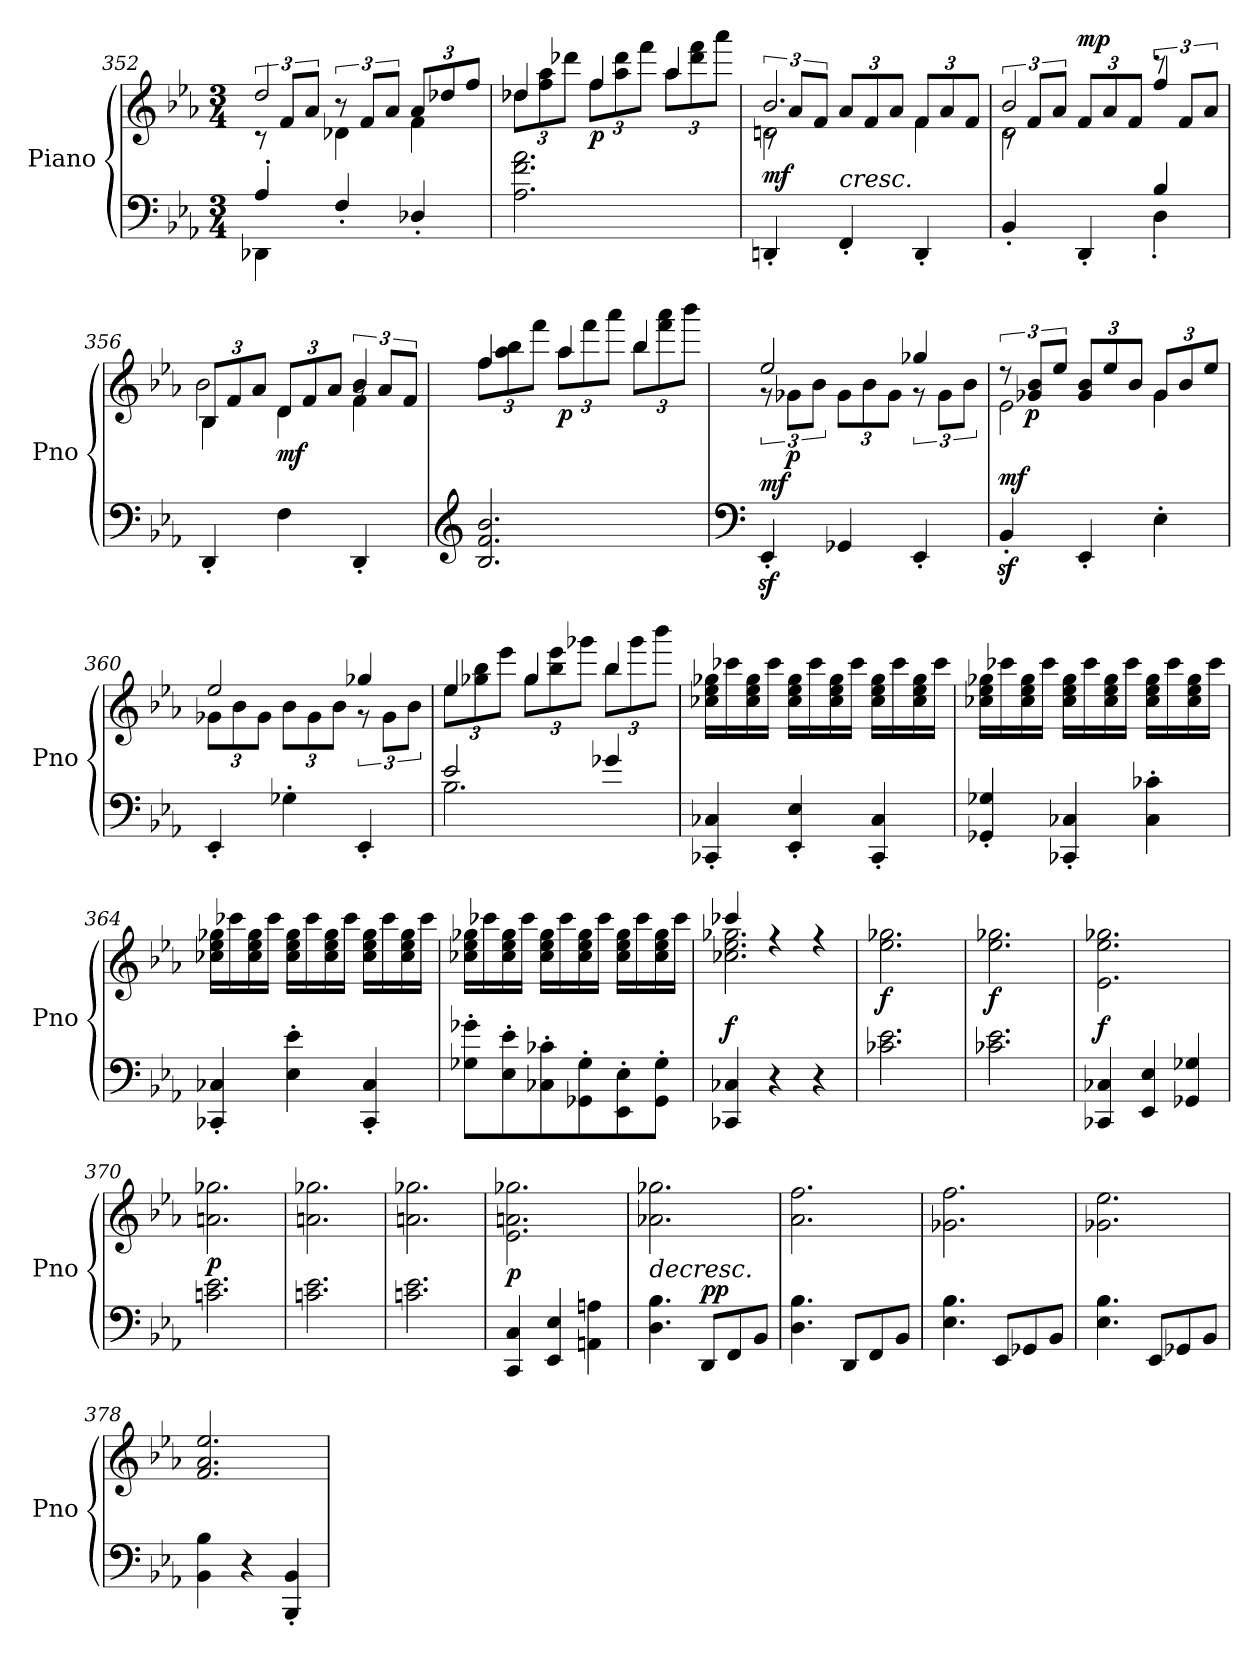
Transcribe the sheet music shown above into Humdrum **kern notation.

**kern	**kern	**dynam
*part1	*part1	*part1
*staff2	*staff1	*staff1/2
*I"Piano	*	*
*I'Pno	*	*
*clefF4	*clefG2	*
*k[b-e-a-]	*k[b-e-a-]	*
*M3/4	*M3/4	*
=352	=352	=352
*^	*^	*
*	*	*	*^	*
4A-'/	4DD-X\	12rc	4ryy	2dd/	.
.	.	12f/L	.	.	.
.	.	12a-/J	.	.	.
4F'/	2ryy	12r	4d-X\	.	.
.	.	12f/L	.	.	.
.	.	12a-/J	.	.	.
*	*	*Xbrackettup	*	*	*
4D-X'/	.	12a-/L	4f\	4ryy	.
.	.	12dd-X/	.	.	.
.	.	12ff/J	.	.	.
*v	*v	*	*	*	*
*	*	*v	*v	*
=353	=353	=353	=353
!	!	!	!LO:DY:b=2
!	!	!	!LO:DY:n=1:b
2.A-\ 2.f\ 2.a-\	4dd-X/	12dd-\L	f sf
.	.	12ff\ 12aa-\	.
.	.	12ddd-X\J	.
!	!	!	!LO:DY:n=2:b
.	4ff/	12ff\L	p
.	.	12aa-\ 12ddd-\	.
.	.	12fff\J	.
.	4aa-/	12aa-\L	.
.	.	12ddd-\ 12fff\	.
.	.	12aaa-\J	.
*	*v	*v	*
!!LO:LB:g=z
=354	=354	=354
*	*brackettup	*
*	*^	*
*	*	*^	*
!	!	!	!	!LO:DY:a=2
4DDn'/	12rc	2dn\	2.b-/	mf
.	12a-/L	.	.	.
.	12f/J	.	.	.
*	*Xbrackettup	*	*	*
!LO:TX:a:i:t=cresc.	!	!	!	!
4FF'/	12a-/L	.	.	.
.	12f/	.	.	.
.	12a-/J	.	.	.
4DD'/	12f/L	4f\	.	.
.	12a-/	.	.	.
.	12f/J	.	.	.
=355	=355	=355	=355	=355
*^	*	*	*	*
*	*	*brackettup	*	*	*
4BB-'/	2ryy	12rc	2d\	2b-/	.
.	.	12f/L	.	.	.
.	.	12a-/J	.	.	.
*	*	*Xbrackettup	*	*	*
!	!	!	!	!	!LO:DY:a
4DD'/	.	12f/L	.	.	mp
.	.	12a-/	.	.	.
.	.	12f/J	.	.	.
*	*	*brackettup	*	*	*
4B-/	4D'\	12r	4ryy	4ff/	.
.	.	12f/L	.	.	.
.	.	12a-/J	.	.	.
*v	*v	*	*	*	*
=356	=356	=356	=356	=356
*	*Xbrackettup	*	*	*
4DD'/	12B-/L	4B-\	2b-\	.
.	12f/	.	.	.
.	12a-/J	.	.	.
!	!	!	!	!LO:DY:b
4F\	12d/L	4d\	.	mf
.	12f/	.	.	.
.	12a-/J	.	.	.
*	*brackettup	*	*	*
4DD'/	12rg	4f\	4b-/	.
.	12a-/L	.	.	.
.	12f/J	.	.	.
*	*v	*v	*v	*
=357	=357	=357
*clefG2	*	*
*	*^	*
*	*	*Xbrackettup	*
!	!	!	!LO:DY:b
!	!	!	!LO:DY:n=1:b
2.B-/ 2.f/ 2.b-/	4ff/	12ff\L	f sf
.	.	12aa-\ 12bb-\	.
.	.	12fff\J	.
!	!	!	!LO:DY:n=2:b
.	4aa-/	12aa-\L	p
.	.	12fff\	.
.	.	12aaa-\J	.
.	4bb-/	12bb-\L	.
.	.	12fff\ 12aaa-\	.
.	.	12bbb-\J	.
!!LO:LB:g=z	!!
=358	=358	=358	=358
*clefF4	*	*	*
*	*	*brackettup	*
!	!	!	!LO:DY:a=2
4EE-z>'/	2ee-/	12r	mf
!	!	!	!LO:DY:b
.	.	12g-X\L	p
.	.	12b-\J	.
*	*	*Xbrackettup	*
4GG-X/	.	12g-\L	.
.	.	12b-\	.
.	.	12g-\J	.
*	*	*brackettup	*
4EE-'/	4gg-X/	12r	.
.	.	12g-\L	.
.	.	12b-\J	.
=359	=359	=359	=359
!	!	!	!LO:DY:a=2
4BB-z>'/	12r	2e-\	mf
!	!	!	!LO:DY:b
.	12g-X/ 12b-/L	.	p
.	12ee-/J	.	.
*	*Xbrackettup	*	*
4EE-'/	12g-/ 12b-/L	.	.
.	12ee-/	.	.
.	12b-/J	.	.
4E-'\	12g-/L	4g-\	.
.	12b-/	.	.
.	12ee-/J	.	.
=360	=360	=360	=360
4EE-'/	2ee-/	12g-X\L	.
.	.	12b-\	.
.	.	12g-\J	.
4G-X'\	.	12b-\L	.
.	.	12g-\	.
.	.	12b-\J	.
*	*	*brackettup	*
4EE-'/	4gg-X/	12r	.
.	.	12g-\L	.
.	.	12b-\J	.
=361	=361	=361	=361
*^	*	*	*
*	*	*	*Xbrackettup	*
2e-/	2.B-\	4ee-/	12ee-\L	.
.	.	.	12gg-X\ 12bb-\	.
.	.	.	12eee-\J	.
.	.	4gg-/	12gg-\L	.
.	.	.	12bb-\ 12eee-\	.
.	.	.	12ggg-X\J	.
4g-X/	.	4bb-/	12bb-\L	.
.	.	.	12ggg-\	.
.	.	.	12bbb-\J	.
*v	*v	*	*	*
=362	=362	=362	=362
!	!	!	!LO:DY:a=2
!	!	!	!LO:DY:n=1:a
*	*v	*v	*
4CC-X/' 4C-X/'	16cc-X\ 16ee-\ 16gg-X\LL	ff mp
.	16ccc-X\	.
.	16cc-\ 16ee-\ 16gg-\	.
.	16ccc-\JJ	.
4EE-/' 4E-/'	16cc-\ 16ee-\ 16gg-\LL	.
.	16ccc-\	.
.	16cc-\ 16ee-\ 16gg-\	.
.	16ccc-\JJ	.
4CC-/' 4C-/'	16cc-\ 16ee-\ 16gg-\LL	.
.	16ccc-\	.
.	16cc-\ 16ee-\ 16gg-\	.
.	16ccc-\JJ	.
!!LO:LB:g=z
=363	=363	=363
4GG-X/' 4G-X/'	16cc-X\ 16ee-\ 16gg-X\LL	.
.	16ccc-X\	.
.	16cc-\ 16ee-\ 16gg-\	.
.	16ccc-\JJ	.
4CC-X/' 4C-X/'	16cc-\ 16ee-\ 16gg-\LL	.
.	16ccc-\	.
.	16cc-\ 16ee-\ 16gg-\	.
.	16ccc-\JJ	.
4C-\' 4c-X\'	16cc-\ 16ee-\ 16gg-\LL	.
.	16ccc-\	.
.	16cc-\ 16ee-\ 16gg-\	.
.	16ccc-\JJ	.
=364	=364	=364
4CC-X/' 4C-X/'	16cc-X\ 16ee-\ 16gg-X\LL	.
.	16ccc-X\	.
.	16cc-\ 16ee-\ 16gg-\	.
.	16ccc-\JJ	.
4E-\' 4e-\'	16cc-\ 16ee-\ 16gg-\LL	.
.	16ccc-\	.
.	16cc-\ 16ee-\ 16gg-\	.
.	16ccc-\JJ	.
4CC-/' 4C-/'	16cc-\ 16ee-\ 16gg-\LL	.
.	16ccc-\	.
.	16cc-\ 16ee-\ 16gg-\	.
.	16ccc-\JJ	.
=365	=365	=365
8G-X\' 8g-X\'L	16cc-X\ 16ee-\ 16gg-X\LL	.
.	16ccc-X\	.
8E-\' 8e-\'	16cc-\ 16ee-\ 16gg-\	.
.	16ccc-\JJ	.
8C-X\' 8c-X\'	16cc-\ 16ee-\ 16gg-\LL	.
.	16ccc-\	.
8GG-X\' 8G-\'	16cc-\ 16ee-\ 16gg-\	.
.	16ccc-\JJ	.
8EE-\' 8E-\'	16cc-\ 16ee-\ 16gg-\LL	.
.	16ccc-\	.
8GG-\' 8G-\'J	16cc-\ 16ee-\ 16gg-\	.
.	16ccc-\JJ	.
=366	=366	=366
*	*^	*
!	!	!	!LO:DY:a=2
4CC-X/ 4C-X/	4ccc-X/	2.cc-X\ 2.ee-\ 2.gg-X\	f
4r	4rff	.	.
4r	4rff	.	.
*	*v	*v	*
=367	=367	=367
!	!	!LO:DY:b
2.c-X\ 2.e-\	2.ee-\ 2.gg-X\	f
=368	=368	=368
!	!	!LO:DY:b
2.c-X\ 2.e-\	2.ee-\ 2.gg-X\	f
=369	=369	=369
!	!	!LO:DY:b
4CC-X/ 4C-X/	2.e-\ 2.ee-\ 2.gg-X\	f
4EE-/ 4E-/	.	.
4GG-X/ 4G-X/	.	.
=370	=370	=370
!	!	!LO:DY:b
2.cn\ 2.e-\	2.an\ 2.gg-X\	p
=371	=371	=371
2.cn\ 2.e-\	2.an\ 2.gg-X\	.
=372	=372	=372
2.cn\ 2.e-\	2.an\ 2.gg-X\	.
!!LO:PB:g=z
=373	=373	=373
!	!	!LO:DY:b
4CC/ 4C/	2.e-\ 2.an\ 2.gg-X\	p
4EE-/ 4E-/	.	.
4AAn\ 4An\	.	.
=374	=374	=374
!LO:TX:a:i:t=decresc.	!	!
4.D\ 4.B-\	2.a-X\ 2.gg-X\	.
!	!	!LO:DY:a=2
8DD/L	.	pp
8FF/	.	.
8BB-/J	.	.
=375	=375	=375
4.D\ 4.B-\	2.a-\ 2.ff\	.
8DD/L	.	.
8FF/	.	.
8BB-/J	.	.
=376	=376	=376
4.E-\ 4.B-\	2.g-X\ 2.ff\	.
8EE-/L	.	.
8GG-X/	.	.
8BB-/J	.	.
=377	=377	=377
4.E-\ 4.B-\	2.g-X\ 2.ee-\	.
8EE-/L	.	.
8GG-X/	.	.
8BB-/J	.	.
=378	=378	=378
4BB-\ 4B-\	2.f/ 2.a-/ 2.ee-/	.
4r	.	.
4BBB-/' 4BB-/'	.	.
=	=	=
*-	*-	*-
